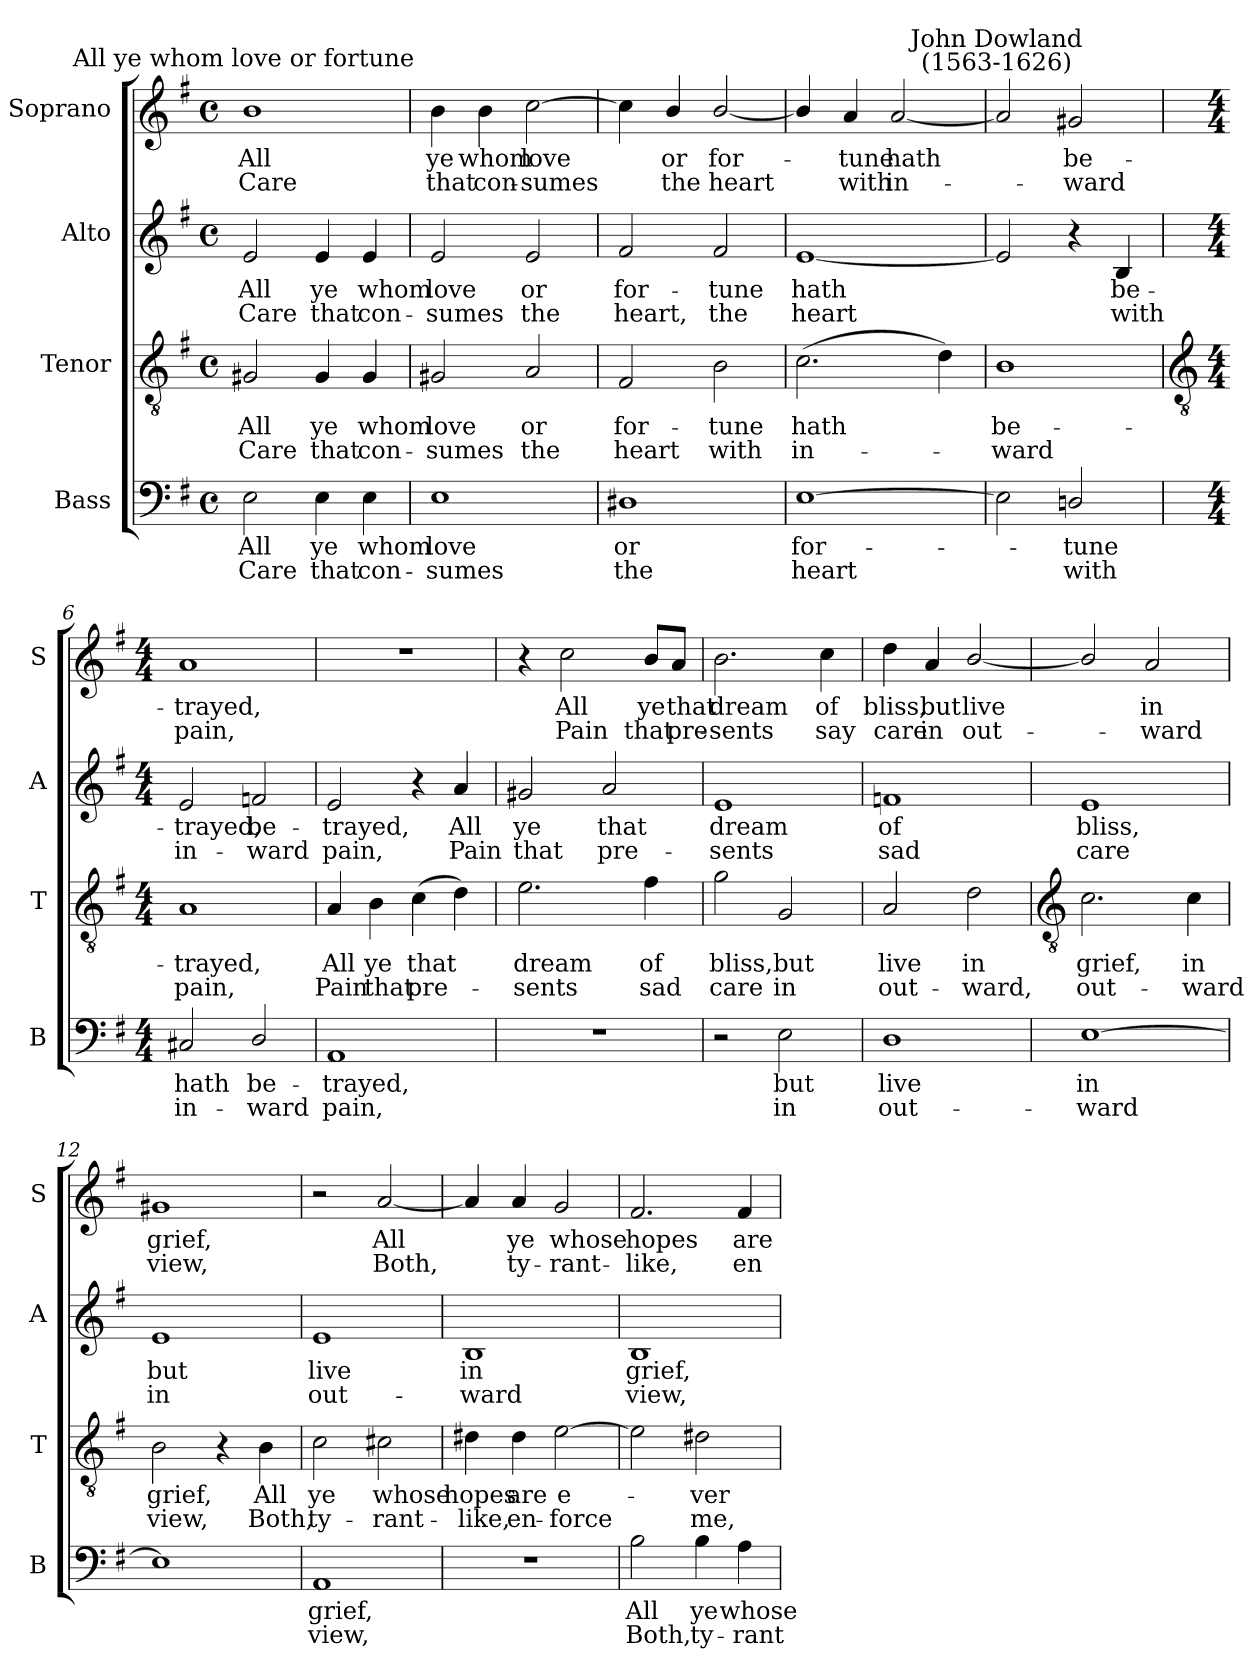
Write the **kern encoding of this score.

**kern	**text	**text	**kern	**text	**text	**kern	**text	**text	**kern	**text	**text
*part4	*part4	*part4	*part3	*part3	*part3	*part2	*part2	*part2	*part1	*part1	*part1
*staff4	*staff4	*staff4	*staff3	*staff3	*staff3	*staff2	*staff2	*staff2	*staff1	*staff1	*staff1
*I"Bass	*	*	*I"Tenor	*	*	*I"Alto	*	*	*I"Soprano	*	*
*I'B	*	*	*I'T	*	*	*I'A	*	*	*I'S	*	*
*clefF4	*	*	*clefGv2	*	*	*clefG2	*	*	*clefG2	*	*
*k[f#]	*	*	*k[f#]	*	*	*k[f#]	*	*	*k[f#]	*	*
*G:	*	*	*G:	*	*	*G:	*	*	*G:	*	*
*M4/4	*	*	*M4/4	*	*	*M4/4	*	*	*M4/4	*	*
*met(c)	*	*	*met(c)	*	*	*met(c)	*	*	*met(c)	*	*
=1	=1	=1	=1	=1	=1	=1	=1	=1	=1	=1	=1
!	!	!	!	!	!	!	!	!	!LO:TX:a:cj:t=All ye whom love or fortune	!	!
!	!LO:LY:b	!LO:LY:b	!	!LO:LY:b	!LO:LY:b	!	!LO:LY:b	!LO:LY:b	!	!LO:LY:b	!LO:LY:b
2E	All	Care	2G#X	All	Care	2e	All	Care	1b	All	Care
!	!LO:LY:b	!LO:LY:b	!	!LO:LY:b	!LO:LY:b	!	!LO:LY:b	!LO:LY:b	!	!	!
4E	ye	that	4G#	ye	that	4e	ye	that	.	.	.
!	!LO:LY:b	!LO:LY:b	!	!LO:LY:b	!LO:LY:b	!	!LO:LY:b	!LO:LY:b	!	!	!
4E	whom	con-	4G#	whom	con-	4e	whom	con-	.	.	.
=2	=2	=2	=2	=2	=2	=2	=2	=2	=2	=2	=2
!	!LO:LY:b	!LO:LY:b	!	!LO:LY:b	!LO:LY:b	!	!LO:LY:b	!LO:LY:b	!	!LO:LY:b	!LO:LY:b
1E	-love	sumes	2G#X	-love	sumes	2e	-love	sumes	4b	ye	that
!	!	!	!	!	!	!	!	!	!	!LO:LY:b	!LO:LY:b
.	.	.	.	.	.	.	.	.	4b	whom	con-
!	!	!	!	!LO:LY:b	!LO:LY:b	!	!LO:LY:b	!LO:LY:b	!	!LO:LY:b	!LO:LY:b
.	.	.	2A	or	the	2e	or	the	[2cc	-love	sumes
=3	=3	=3	=3	=3	=3	=3	=3	=3	=3	=3	=3
!	!LO:LY:b	!LO:LY:b	!	!LO:LY:b	!LO:LY:b	!	!LO:LY:b	!LO:LY:b	!	!	!
1D#X	or	the	2F#	for-	-heart	2f#	for-	-heart,	4cc]	.	.
!	!	!	!	!	!	!	!	!	!	!LO:LY:b	!LO:LY:b
.	.	.	.	.	.	.	.	.	4b/	or	the
!	!	!	!	!LO:LY:b	!LO:LY:b	!	!LO:LY:b	!LO:LY:b	!	!LO:LY:b	!LO:LY:b
.	.	.	2B	tune	with	2f#	tune	the	[2b/	for-	heart
=4	=4	=4	=4	=4	=4	=4	=4	=4	=4	=4	=4
!	!LO:LY:b	!LO:LY:b	!	!LO:LY:b	!LO:LY:b	!	!LO:LY:b	!LO:LY:b	!	!	!
[1E	for-	heart	(>2.c	hath	in-	[1e	hath	heart	4b/]	.	.
!	!	!	!	!	!	!	!	!	!	!LO:LY:b	!LO:LY:b
.	.	.	.	.	.	.	.	.	4a	tune	with
!	!	!	!	!	!	!	!	!	!	!LO:LY:b	!LO:LY:b
.	.	.	.	.	.	.	.	.	[2a	hath	in-
.	.	.	4d)	.	.	.	.	.	.	.	.
=5	=5	=5	=5	=5	=5	=5	=5	=5	=5	=5	=5
!	!	!	!	!	!	!	!	!	!LO:TX:a:cj:t=John Dowland\n(1563-1626)	!	!
!	!	!	!	!LO:LY:b	!LO:LY:b	!	!	!	!	!	!
2E]	.	.	1B	be-	-ward	2e]	.	.	2a]	.	.
!	!LO:LY:b	!LO:LY:b	!	!	!	!	!	!	!	!LO:LY:b	!LO:LY:b
2Dn/	tune	with	.	.	.	4r	.	.	2g#X	be-	-ward
!	!	!	!	!	!	!	!LO:LY:b	!LO:LY:b	!	!	!
.	.	.	.	.	.	4B	be-	-with	.	.	.
!!LO:LB:g=z
=6	=6	=6	=6	=6	=6	=6	=6	=6	=6	=6	=6
*	*	*	*clefGv2	*	*	*	*	*	*	*	*
*M4/4	*	*	*M4/4	*	*	*M4/4	*	*	*M4/4	*	*
!	!LO:LY:b	!LO:LY:b	!	!LO:LY:b	!LO:LY:b	!	!LO:LY:b	!LO:LY:b	!	!LO:LY:b	!LO:LY:b
2C#X	hath	in-	1A	trayed,	pain,	2e	trayed,	in-	1a	trayed,	pain,
!	!LO:LY:b	!LO:LY:b	!	!	!	!	!LO:LY:b	!LO:LY:b	!	!	!
2D/	-be-	-ward	.	.	.	2fn	-be-	-ward	.	.	.
=7	=7	=7	=7	=7	=7	=7	=7	=7	=7	=7	=7
!	!LO:LY:b	!LO:LY:b	!	!LO:LY:b	!LO:LY:b	!	!LO:LY:b	!LO:LY:b	!	!	!
1AA	trayed,	pain,	4A	All	Pain	2e	trayed,	pain,	1r	.	.
!	!	!	!	!LO:LY:b	!LO:LY:b	!	!	!	!	!	!
.	.	.	4B	ye	that	.	.	.	.	.	.
!	!	!	!	!LO:LY:b	!LO:LY:b	!	!	!	!	!	!
.	.	.	(>4c	that	pre-	4r	.	.	.	.	.
!	!	!	!	!	!	!	!LO:LY:b	!LO:LY:b	!	!	!
.	.	.	4d)	.	.	4a	All	Pain	.	.	.
=8	=8	=8	=8	=8	=8	=8	=8	=8	=8	=8	=8
!	!	!	!	!LO:LY:b	!LO:LY:b	!	!LO:LY:b	!LO:LY:b	!	!	!
1r	.	.	2.e	dream	sents	2g#X	ye	that	4r	.	.
!	!	!	!	!	!	!	!	!	!	!LO:LY:b	!LO:LY:b
.	.	.	.	.	.	.	.	.	2cc	All	Pain
!	!	!	!	!	!	!	!LO:LY:b	!LO:LY:b	!	!	!
.	.	.	.	.	.	2a	that	pre-	.	.	.
!	!	!	!	!LO:LY:b	!LO:LY:b	!	!	!	!	!LO:LY:b	!LO:LY:b
.	.	.	4f#	of	sad	.	.	.	8b/L	ye	that
!	!	!	!	!	!	!	!	!	!	!LO:LY:b	!LO:LY:b
.	.	.	.	.	.	.	.	.	8a/J	that	pre-
=9	=9	=9	=9	=9	=9	=9	=9	=9	=9	=9	=9
!	!	!	!	!LO:LY:b	!LO:LY:b	!	!LO:LY:b	!LO:LY:b	!	!LO:LY:b	!LO:LY:b
2r	.	.	2g	bliss,	care	1e	-dream	sents	2.b	-dream	sents
!	!LO:LY:b	!LO:LY:b	!	!LO:LY:b	!LO:LY:b	!	!	!	!	!	!
2E	but	in	2G	but	in	.	.	.	.	.	.
!	!	!	!	!	!	!	!	!	!	!LO:LY:b	!LO:LY:b
.	.	.	.	.	.	.	.	.	4cc	of	say
=10	=10	=10	=10	=10	=10	=10	=10	=10	=10	=10	=10
!	!LO:LY:b	!LO:LY:b	!	!LO:LY:b	!LO:LY:b	!	!LO:LY:b	!LO:LY:b	!	!LO:LY:b	!LO:LY:b
1D	live	out-	2A	live	out-	1fn	of	sad	4dd	bliss,	care
!	!	!	!	!	!	!	!	!	!	!LO:LY:b	!LO:LY:b
.	.	.	.	.	.	.	.	.	4a	but	in
!	!	!	!	!LO:LY:b	!LO:LY:b	!	!	!	!	!LO:LY:b	!LO:LY:b
.	.	.	2d	-in	ward,	.	.	.	[2b/	live	out-
!!LO:LB:g=z
=11	=11	=11	=11	=11	=11	=11	=11	=11	=11	=11	=11
*	*	*	*clefGv2	*	*	*	*	*	*	*	*
!	!LO:LY:b	!LO:LY:b	!	!LO:LY:b	!LO:LY:b	!	!LO:LY:b	!LO:LY:b	!	!	!
[1E	-in	ward	2.c	grief,	out-	1e	bliss,	care	2b/]	.	.
!	!	!	!	!	!	!	!	!	!	!LO:LY:b	!LO:LY:b
.	.	.	.	.	.	.	.	.	2a	in	ward
!	!	!	!	!LO:LY:b	!LO:LY:b	!	!	!	!	!	!
.	.	.	4c	-in	ward	.	.	.	.	.	.
=12	=12	=12	=12	=12	=12	=12	=12	=12	=12	=12	=12
!	!	!	!	!LO:LY:b	!LO:LY:b	!	!LO:LY:b	!LO:LY:b	!	!LO:LY:b	!LO:LY:b
1E]	.	.	2B	grief,	view,	1e	but	in	1g#X	grief,	view,
.	.	.	4r	.	.	.	.	.	.	.	.
!	!	!	!	!LO:LY:b	!LO:LY:b	!	!	!	!	!	!
.	.	.	4B	All	Both,	.	.	.	.	.	.
=13	=13	=13	=13	=13	=13	=13	=13	=13	=13	=13	=13
!	!LO:LY:b	!LO:LY:b	!	!LO:LY:b	!LO:LY:b	!	!LO:LY:b	!LO:LY:b	!	!	!
1AA	grief,	view,	2c	ye	ty-	1e	live	out-	2r	.	.
!	!	!	!	!LO:LY:b	!LO:LY:b	!	!	!	!	!LO:LY:b	!LO:LY:b
.	.	.	2c#X	-whose	rant-	.	.	.	[2a	All	Both,
=14	=14	=14	=14	=14	=14	=14	=14	=14	=14	=14	=14
!	!	!	!	!LO:LY:b	!LO:LY:b	!	!LO:LY:b	!LO:LY:b	!	!	!
1r	.	.	4d#X	-hopes	like,	1B	-in	ward	4a]	.	.
!	!	!	!	!LO:LY:b	!LO:LY:b	!	!	!	!	!LO:LY:b	!LO:LY:b
.	.	.	4d#	are	en-	.	.	.	4a	ye	ty-
!	!	!	!	!LO:LY:b	!LO:LY:b	!	!	!	!	!LO:LY:b	!LO:LY:b
.	.	.	[2e	-e-	force	.	.	.	2g	-whose	rant-
=15	=15	=15	=15	=15	=15	=15	=15	=15	=15	=15	=15
!	!LO:LY:b	!LO:LY:b	!	!	!	!	!LO:LY:b	!LO:LY:b	!	!LO:LY:b	!LO:LY:b
2B	All	Both,	2e]	.	.	1B	grief,	view,	2.f#	-hopes	like,
!	!LO:LY:b	!LO:LY:b	!	!LO:LY:b	!LO:LY:b	!	!	!	!	!	!
4B	ye	ty-	2d#X	ver	me,	.	.	.	.	.	.
!	!LO:LY:b	!LO:LY:b	!	!	!	!	!	!	!	!LO:LY:b	!LO:LY:b
4A	-whose	rant-	.	.	.	.	.	.	4f#	are	en-
=	=	=	=	=	=	=	=	=	=	=	=
*-	*-	*-	*-	*-	*-	*-	*-	*-	*-	*-	*-
